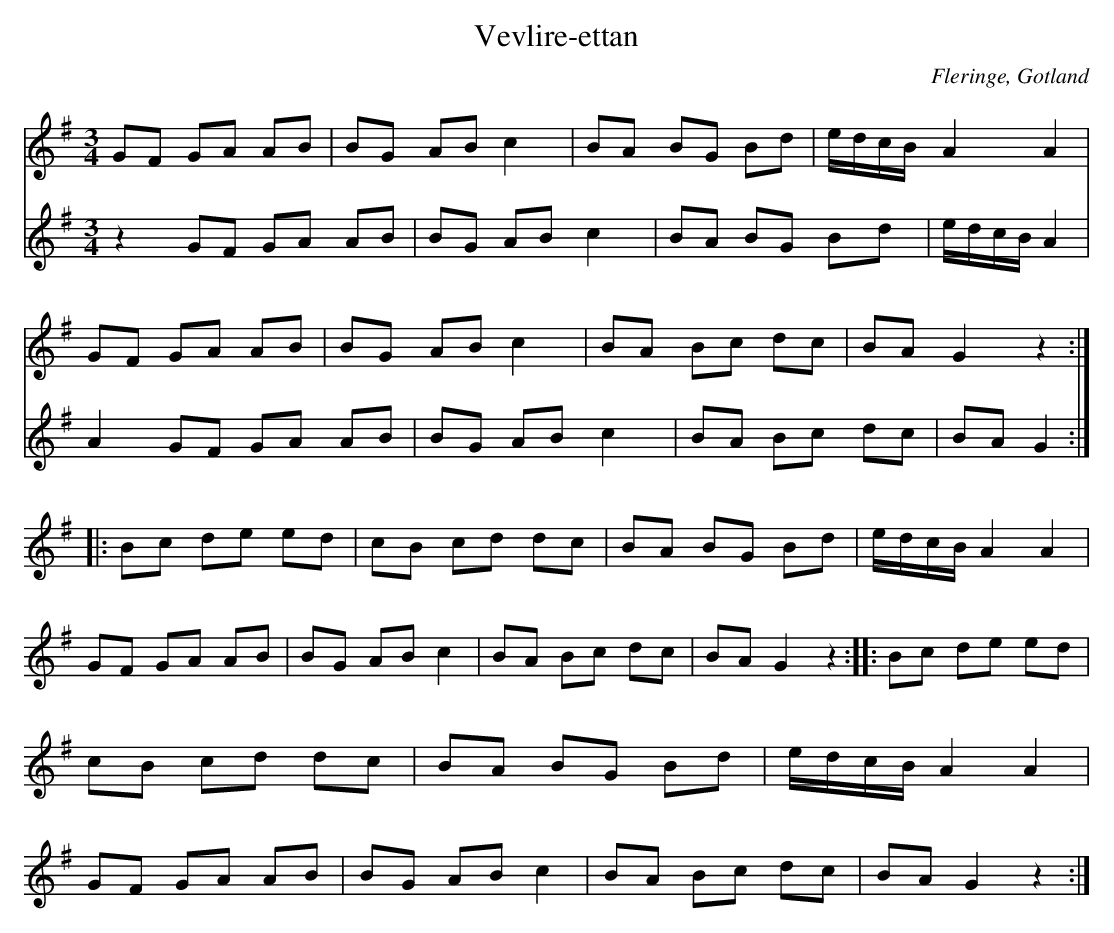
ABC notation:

X:1
T:Vevlire-ettan
O:Fleringe, Gotland
M:3/4
L:1/8
K:G
V:1
GF GA AB|BG AB c2|BA BG Bd|e/d/c/B/ A2 A2|
V:2
z2 GF GA AB|BG AB c2|BA BG Bd|e/d/c/B/ A2 |
V:1
GF GA AB|BG AB c2|BA Bc dc|BA G2 z2:|
V:2
A2 GF GA AB|BG AB c2|BA Bc dc|BA G2 :|
|:Bc de ed|cB cd dc|BA BG Bd|e/d/c/B/ A2 A2|
GF GA AB|BG AB c2|BA Bc dc|BA G2 z2:|
|:Bc de ed|cB cd dc|BA BG Bd|e/d/c/B/ A2 A2|
GF GA AB|BG AB c2|BA Bc dc|BA G2 z2:|
